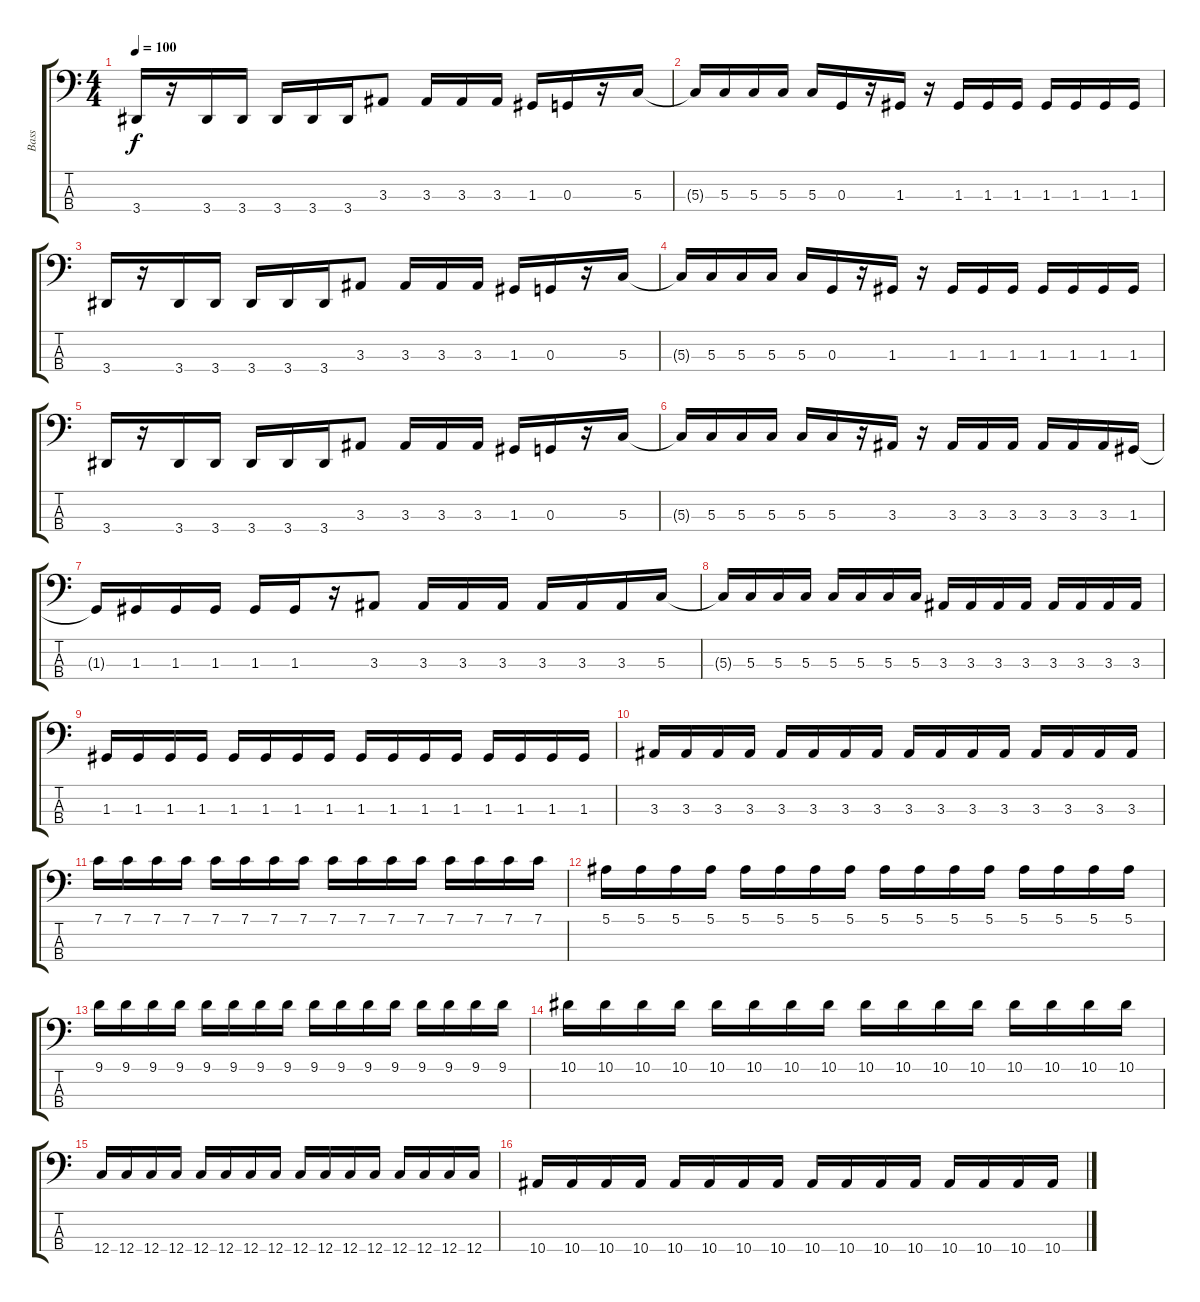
\track ("Bass" "Bass") {instrument electricbassfinger}
\staff {score tabs}
\tuning (F2 C2 G1 C1) {hide}
\ts (4 4)
\tempo 100
\clef f4
\ks c
3.4.16{dy f} r.16 3.4.16 3.4.16 3.4.16 3.4.16 3.4.16 3.3.8 3.3.16 3.3.16 3.3.16 1.3.16 0.3.16 r.16 5.3.16 |
5.3{t}.16 5.3.16 5.3.16 5.3.16 5.3.16 0.3.16 r.16 1.3.16 r.16 1.3.16 1.3.16 1.3.16 1.3.16 1.3.16 1.3.16 1.3.16 |
3.4.16 r.16 3.4.16 3.4.16 3.4.16 3.4.16 3.4.16 3.3.8 3.3.16 3.3.16 3.3.16 1.3.16 0.3.16 r.16 5.3.16 |
5.3{t}.16 5.3.16 5.3.16 5.3.16 5.3.16 0.3.16 r.16 1.3.16 r.16 1.3.16 1.3.16 1.3.16 1.3.16 1.3.16 1.3.16 1.3.16 |
3.4.16 r.16 3.4.16 3.4.16 3.4.16 3.4.16 3.4.16 3.3.8 3.3.16 3.3.16 3.3.16 1.3.16 0.3.16 r.16 5.3.16 |
5.3{t}.16 5.3.16 5.3.16 5.3.16 5.3.16 5.3.16 r.16 3.3.16 r.16 3.3.16 3.3.16 3.3.16 3.3.16 3.3.16 3.3.16 1.3.16 |
1.3{t}.16 1.3.16 1.3.16 1.3.16 1.3.16 1.3.16 r.16 3.3.8 3.3.16 3.3.16 3.3.16 3.3.16 3.3.16 3.3.16 5.3.16 |
5.3{t}.16 5.3.16 5.3.16 5.3.16 5.3.16 5.3.16 5.3.16 5.3.16 3.3.16 3.3.16 3.3.16 3.3.16 3.3.16 3.3.16 3.3.16 3.3.16 |
1.3.16 1.3.16 1.3.16 1.3.16 1.3.16 1.3.16 1.3.16 1.3.16 1.3.16 1.3.16 1.3.16 1.3.16 1.3.16 1.3.16 1.3.16 1.3.16 |
3.3.16 3.3.16 3.3.16 3.3.16 3.3.16 3.3.16 3.3.16 3.3.16 3.3.16 3.3.16 3.3.16 3.3.16 3.3.16 3.3.16 3.3.16 3.3.16 |
7.1.16 7.1.16 7.1.16 7.1.16 7.1.16 7.1.16 7.1.16 7.1.16 7.1.16 7.1.16 7.1.16 7.1.16 7.1.16 7.1.16 7.1.16 7.1.16 |
5.1.16 5.1.16 5.1.16 5.1.16 5.1.16 5.1.16 5.1.16 5.1.16 5.1.16 5.1.16 5.1.16 5.1.16 5.1.16 5.1.16 5.1.16 5.1.16 |
9.1.16 9.1.16 9.1.16 9.1.16 9.1.16 9.1.16 9.1.16 9.1.16 9.1.16 9.1.16 9.1.16 9.1.16 9.1.16 9.1.16 9.1.16 9.1.16 |
10.1.16 10.1.16 10.1.16 10.1.16 10.1.16 10.1.16 10.1.16 10.1.16 10.1.16 10.1.16 10.1.16 10.1.16 10.1.16 10.1.16 10.1.16 10.1.16 |
12.4.16 12.4.16 12.4.16 12.4.16 12.4.16 12.4.16 12.4.16 12.4.16 12.4.16 12.4.16 12.4.16 12.4.16 12.4.16 12.4.16 12.4.16 12.4.16 |
10.4.16 10.4.16 10.4.16 10.4.16 10.4.16 10.4.16 10.4.16 10.4.16 10.4.16 10.4.16 10.4.16 10.4.16 10.4.16 10.4.16 10.4.16 10.4.16
